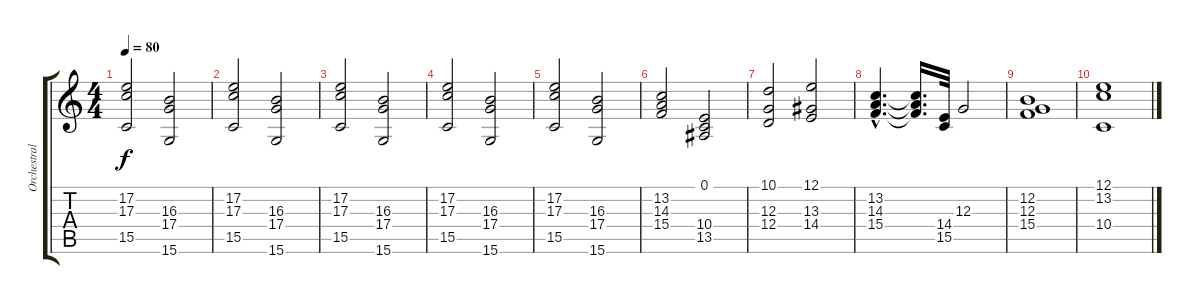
\track ("Orchestral" "Orchestral") {instrument synthstrings1}
\staff {score tabs}
\tuning (E4 B3 G3 D3 A2 E2) {hide}
\ts (4 4)
\tempo 80
\clef g2
\ks c
(17.2 17.3 15.5).2{dy f} (16.3 17.4 15.6).2 |
(17.2 17.3 15.5).2 (16.3 17.4 15.6).2 |
(17.2 17.3 15.5).2 (16.3 17.4 15.6).2 |
(17.2 17.3 15.5).2 (16.3 17.4 15.6).2 |
(17.2 17.3 15.5).2 (16.3 17.4 15.6).2 |
(13.2 14.3 15.4).2 (0.1 10.4 13.5).2{balance 8} |
(10.1 12.3 12.4).2 (12.1 13.3 14.4).2 |
(13.2{hac} 14.3{hac} 15.4{hac}).4{d} (13.2{t} 14.3{t} 15.4{t}).16{d} (14.4 15.5).32 12.3.2 |
(12.2 12.3 15.4).1 |
(12.1 13.2 10.4).1
